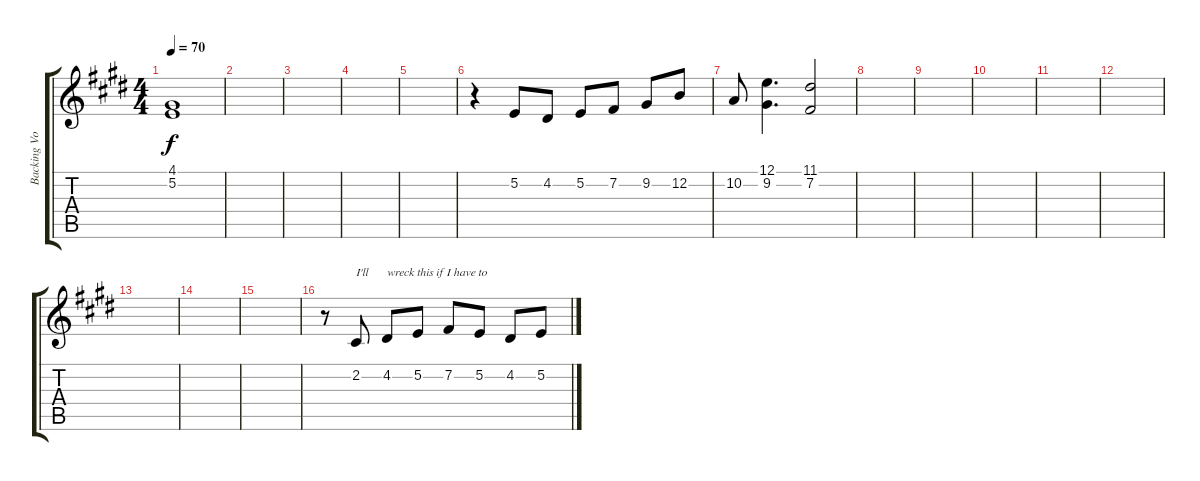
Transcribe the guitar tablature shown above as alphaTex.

\track ("Backing Vocals" "Backing Vo") {instrument choiraahs}
\staff {score tabs}
\tuning (E4 B3 G3 D3 A2 E2) {hide}
\ts (4 4)
\tempo 70
\clef g2
\ks e
(4.1{t} 5.2{t}).1{dy f} |
|
|
|
|
r.4 5.2.8 4.2.8 5.2.8 7.2.8 9.2.8 12.2.8 |
10.2.8 (12.1 9.2).4{d} (11.1 7.2).2 |
|
|
|
|
|
|
|
|
r.8{volume 12} 2.2.8{txt "I'll"} 4.2.8{txt "wreck this if I have to"} 5.2.8 7.2.8 5.2.8 4.2.8 5.2.8
